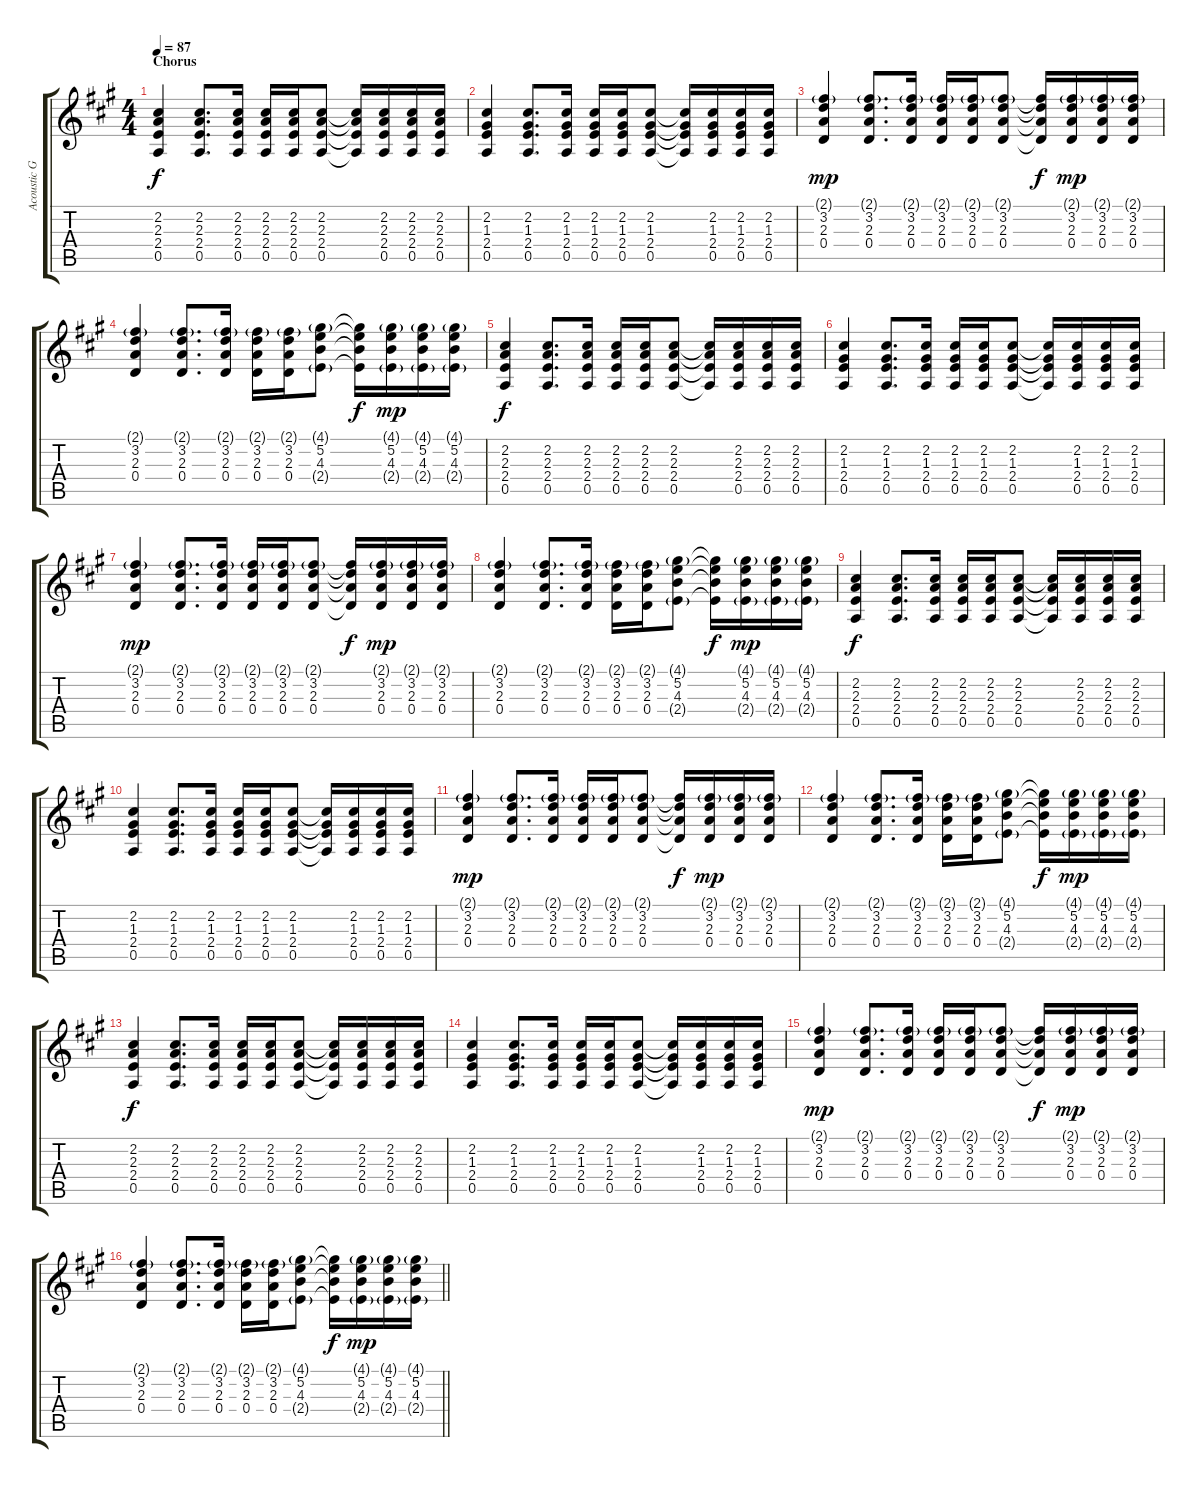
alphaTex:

\track ("Acoustic Guitar" "Acoustic G") {instrument electricguitarmuted}
\staff {score tabs}
\tuning (E4 B3 G3 D3 A2 E2) {hide}
\ts (4 4)
\section ("" "Chorus ")
\tempo 87
\clef g2
\ks a
(2.2 2.3 2.4 0.5).4{dy f} (2.2 2.3 2.4 0.5).8{d} (2.2 2.3 2.4 0.5).16 (2.2 2.3 2.4 0.5).16 (2.2 2.3 2.4 0.5).16 (2.2 2.3 2.4 0.5).8 (2.2{t} 2.3{t} 2.4{t} 0.5{t}).16 (2.2 2.3 2.4 0.5).16 (2.2 2.3 2.4 0.5).16 (2.2 2.3 2.4 0.5).16 |
(2.2 1.3 2.4 0.5).4 (2.2 1.3 2.4 0.5).8{d} (2.2 1.3 2.4 0.5).16 (2.2 1.3 2.4 0.5).16 (2.2 1.3 2.4 0.5).16 (2.2 1.3 2.4 0.5).8 (2.2{t} 1.3{t} 2.4{t} 0.5{t}).16 (2.2 1.3 2.4 0.5).16 (2.2 1.3 2.4 0.5).16 (2.2 1.3 2.4 0.5).16 |
(2.1{g} 3.2 2.3 0.4).4{dy mp} (2.1{g} 3.2 2.3 0.4).8{d} (2.1{g} 3.2 2.3 0.4).16 (2.1{g} 3.2 2.3 0.4).16 (2.1{g} 3.2 2.3 0.4).16 (2.1{g} 3.2 2.3 0.4).8 (2.1{t} 3.2{t} 2.3{t} 0.4{t}).16{dy f} (2.1{g} 3.2 2.3 0.4).16{dy mp} (2.1{g} 3.2 2.3 0.4).16 (2.1{g} 3.2 2.3 0.4).16 |
(2.1{g} 3.2 2.3 0.4).4 (2.1{g} 3.2 2.3 0.4).8{d} (2.1{g} 3.2 2.3 0.4).16 (2.1{g} 3.2 2.3 0.4).16 (2.1{g} 3.2 2.3 0.4).16 (4.1{g} 5.2 4.3 2.4{g}).8 (4.1{t} 5.2{t} 4.3{t} 2.4{t}).16{dy f} (4.1{g} 5.2 4.3 2.4{g}).16{dy mp} (4.1{g} 5.2 4.3 2.4{g}).16 (4.1{g} 5.2 4.3 2.4{g}).16 |
(2.2 2.3 2.4 0.5).4{dy f} (2.2 2.3 2.4 0.5).8{d} (2.2 2.3 2.4 0.5).16 (2.2 2.3 2.4 0.5).16 (2.2 2.3 2.4 0.5).16 (2.2 2.3 2.4 0.5).8 (2.2{t} 2.3{t} 2.4{t} 0.5{t}).16 (2.2 2.3 2.4 0.5).16 (2.2 2.3 2.4 0.5).16 (2.2 2.3 2.4 0.5).16 |
(2.2 1.3 2.4 0.5).4 (2.2 1.3 2.4 0.5).8{d} (2.2 1.3 2.4 0.5).16 (2.2 1.3 2.4 0.5).16 (2.2 1.3 2.4 0.5).16 (2.2 1.3 2.4 0.5).8 (2.2{t} 1.3{t} 2.4{t} 0.5{t}).16 (2.2 1.3 2.4 0.5).16 (2.2 1.3 2.4 0.5).16 (2.2 1.3 2.4 0.5).16 |
(2.1{g} 3.2 2.3 0.4).4{dy mp} (2.1{g} 3.2 2.3 0.4).8{d} (2.1{g} 3.2 2.3 0.4).16 (2.1{g} 3.2 2.3 0.4).16 (2.1{g} 3.2 2.3 0.4).16 (2.1{g} 3.2 2.3 0.4).8 (2.1{t} 3.2{t} 2.3{t} 0.4{t}).16{dy f} (2.1{g} 3.2 2.3 0.4).16{dy mp} (2.1{g} 3.2 2.3 0.4).16 (2.1{g} 3.2 2.3 0.4).16 |
(2.1{g} 3.2 2.3 0.4).4 (2.1{g} 3.2 2.3 0.4).8{d} (2.1{g} 3.2 2.3 0.4).16 (2.1{g} 3.2 2.3 0.4).16 (2.1{g} 3.2 2.3 0.4).16 (4.1{g} 5.2 4.3 2.4{g}).8 (4.1{t} 5.2{t} 4.3{t} 2.4{t}).16{dy f} (4.1{g} 5.2 4.3 2.4{g}).16{dy mp} (4.1{g} 5.2 4.3 2.4{g}).16 (4.1{g} 5.2 4.3 2.4{g}).16 |
(2.2 2.3 2.4 0.5).4{dy f} (2.2 2.3 2.4 0.5).8{d} (2.2 2.3 2.4 0.5).16 (2.2 2.3 2.4 0.5).16 (2.2 2.3 2.4 0.5).16 (2.2 2.3 2.4 0.5).8 (2.2{t} 2.3{t} 2.4{t} 0.5{t}).16 (2.2 2.3 2.4 0.5).16 (2.2 2.3 2.4 0.5).16 (2.2 2.3 2.4 0.5).16 |
(2.2 1.3 2.4 0.5).4 (2.2 1.3 2.4 0.5).8{d} (2.2 1.3 2.4 0.5).16 (2.2 1.3 2.4 0.5).16 (2.2 1.3 2.4 0.5).16 (2.2 1.3 2.4 0.5).8 (2.2{t} 1.3{t} 2.4{t} 0.5{t}).16 (2.2 1.3 2.4 0.5).16 (2.2 1.3 2.4 0.5).16 (2.2 1.3 2.4 0.5).16 |
(2.1{g} 3.2 2.3 0.4).4{dy mp} (2.1{g} 3.2 2.3 0.4).8{d} (2.1{g} 3.2 2.3 0.4).16 (2.1{g} 3.2 2.3 0.4).16 (2.1{g} 3.2 2.3 0.4).16 (2.1{g} 3.2 2.3 0.4).8 (2.1{t} 3.2{t} 2.3{t} 0.4{t}).16{dy f} (2.1{g} 3.2 2.3 0.4).16{dy mp} (2.1{g} 3.2 2.3 0.4).16 (2.1{g} 3.2 2.3 0.4).16 |
(2.1{g} 3.2 2.3 0.4).4 (2.1{g} 3.2 2.3 0.4).8{d} (2.1{g} 3.2 2.3 0.4).16 (2.1{g} 3.2 2.3 0.4).16 (2.1{g} 3.2 2.3 0.4).16 (4.1{g} 5.2 4.3 2.4{g}).8 (4.1{t} 5.2{t} 4.3{t} 2.4{t}).16{dy f} (4.1{g} 5.2 4.3 2.4{g}).16{dy mp} (4.1{g} 5.2 4.3 2.4{g}).16 (4.1{g} 5.2 4.3 2.4{g}).16 |
(2.2 2.3 2.4 0.5).4{dy f} (2.2 2.3 2.4 0.5).8{d} (2.2 2.3 2.4 0.5).16 (2.2 2.3 2.4 0.5).16 (2.2 2.3 2.4 0.5).16 (2.2 2.3 2.4 0.5).8 (2.2{t} 2.3{t} 2.4{t} 0.5{t}).16 (2.2 2.3 2.4 0.5).16 (2.2 2.3 2.4 0.5).16 (2.2 2.3 2.4 0.5).16 |
(2.2 1.3 2.4 0.5).4 (2.2 1.3 2.4 0.5).8{d} (2.2 1.3 2.4 0.5).16 (2.2 1.3 2.4 0.5).16 (2.2 1.3 2.4 0.5).16 (2.2 1.3 2.4 0.5).8 (2.2{t} 1.3{t} 2.4{t} 0.5{t}).16 (2.2 1.3 2.4 0.5).16 (2.2 1.3 2.4 0.5).16 (2.2 1.3 2.4 0.5).16 |
(2.1{g} 3.2 2.3 0.4).4{dy mp} (2.1{g} 3.2 2.3 0.4).8{d} (2.1{g} 3.2 2.3 0.4).16 (2.1{g} 3.2 2.3 0.4).16 (2.1{g} 3.2 2.3 0.4).16 (2.1{g} 3.2 2.3 0.4).8 (2.1{t} 3.2{t} 2.3{t} 0.4{t}).16{dy f} (2.1{g} 3.2 2.3 0.4).16{dy mp} (2.1{g} 3.2 2.3 0.4).16 (2.1{g} 3.2 2.3 0.4).16 |
\barLineRight lightlight
(2.1{g} 3.2 2.3 0.4).4 (2.1{g} 3.2 2.3 0.4).8{d} (2.1{g} 3.2 2.3 0.4).16 (2.1{g} 3.2 2.3 0.4).16 (2.1{g} 3.2 2.3 0.4).16 (4.1{g} 5.2 4.3 2.4{g}).8 (4.1{t} 5.2{t} 4.3{t} 2.4{t}).16{dy f} (4.1{g} 5.2 4.3 2.4{g}).16{dy mp} (4.1{g} 5.2 4.3 2.4{g}).16 (4.1{g} 5.2 4.3 2.4{g}).16
